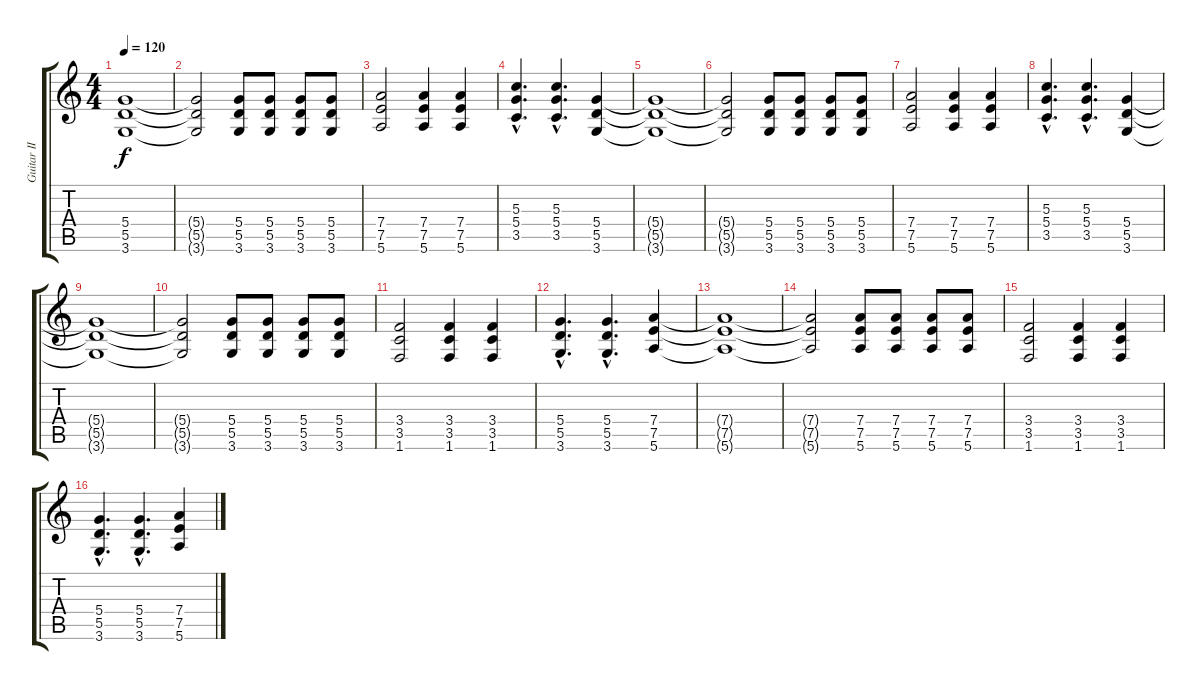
\track ("Guitar II" "Guitar II") {instrument acousticguitarnylon}
\staff {score tabs}
\tuning (E4 B3 G3 D3 A2 E2) {hide}
\ts (4 4)
\tempo 120
\clef g2
\ks c
(5.4{t} 5.5{t} 3.6{t}).1{dy f} |
(5.4{t} 5.5{t} 3.6{t}).2 (5.4 5.5 3.6).8 (5.4 5.5 3.6).8 (5.4 5.5 3.6).8 (5.4 5.5 3.6).8 |
(7.4 7.5 5.6).2 (7.4 7.5 5.6).4 (7.4 7.5 5.6).4 |
(5.3{hac} 5.4{hac} 3.5{hac}).4{d} (5.3{hac} 5.4{hac} 3.5{hac}).4{d} (5.4 5.5 3.6).4 |
(5.4{t} 5.5{t} 3.6{t}).1 |
(5.4{t} 5.5{t} 3.6{t}).2 (5.4 5.5 3.6).8 (5.4 5.5 3.6).8 (5.4 5.5 3.6).8 (5.4 5.5 3.6).8 |
(7.4 7.5 5.6).2 (7.4 7.5 5.6).4 (7.4 7.5 5.6).4 |
(5.3{hac} 5.4{hac} 3.5{hac}).4{d} (5.3{hac} 5.4{hac} 3.5{hac}).4{d} (5.4 5.5 3.6).4 |
(5.4{t} 5.5{t} 3.6{t}).1 |
(5.4{t} 5.5{t} 3.6{t}).2 (5.4 5.5 3.6).8 (5.4 5.5 3.6).8 (5.4 5.5 3.6).8 (5.4 5.5 3.6).8 |
(3.4 3.5 1.6).2 (3.4 3.5 1.6).4 (3.4 3.5 1.6).4 |
(5.4{hac} 5.5{hac} 3.6{hac}).4{d} (5.4{hac} 5.5{hac} 3.6{hac}).4{d} (7.4 7.5 5.6).4 |
(7.4{t} 7.5{t} 5.6{t}).1 |
(7.4{t} 7.5{t} 5.6{t}).2 (7.4 7.5 5.6).8 (7.4 7.5 5.6).8 (7.4 7.5 5.6).8 (7.4 7.5 5.6).8 |
(3.4 3.5 1.6).2 (3.4 3.5 1.6).4 (3.4 3.5 1.6).4 |
(5.4{hac} 5.5{hac} 3.6{hac}).4{d} (5.4{hac} 5.5{hac} 3.6{hac}).4{d} (7.4 7.5 5.6).4
